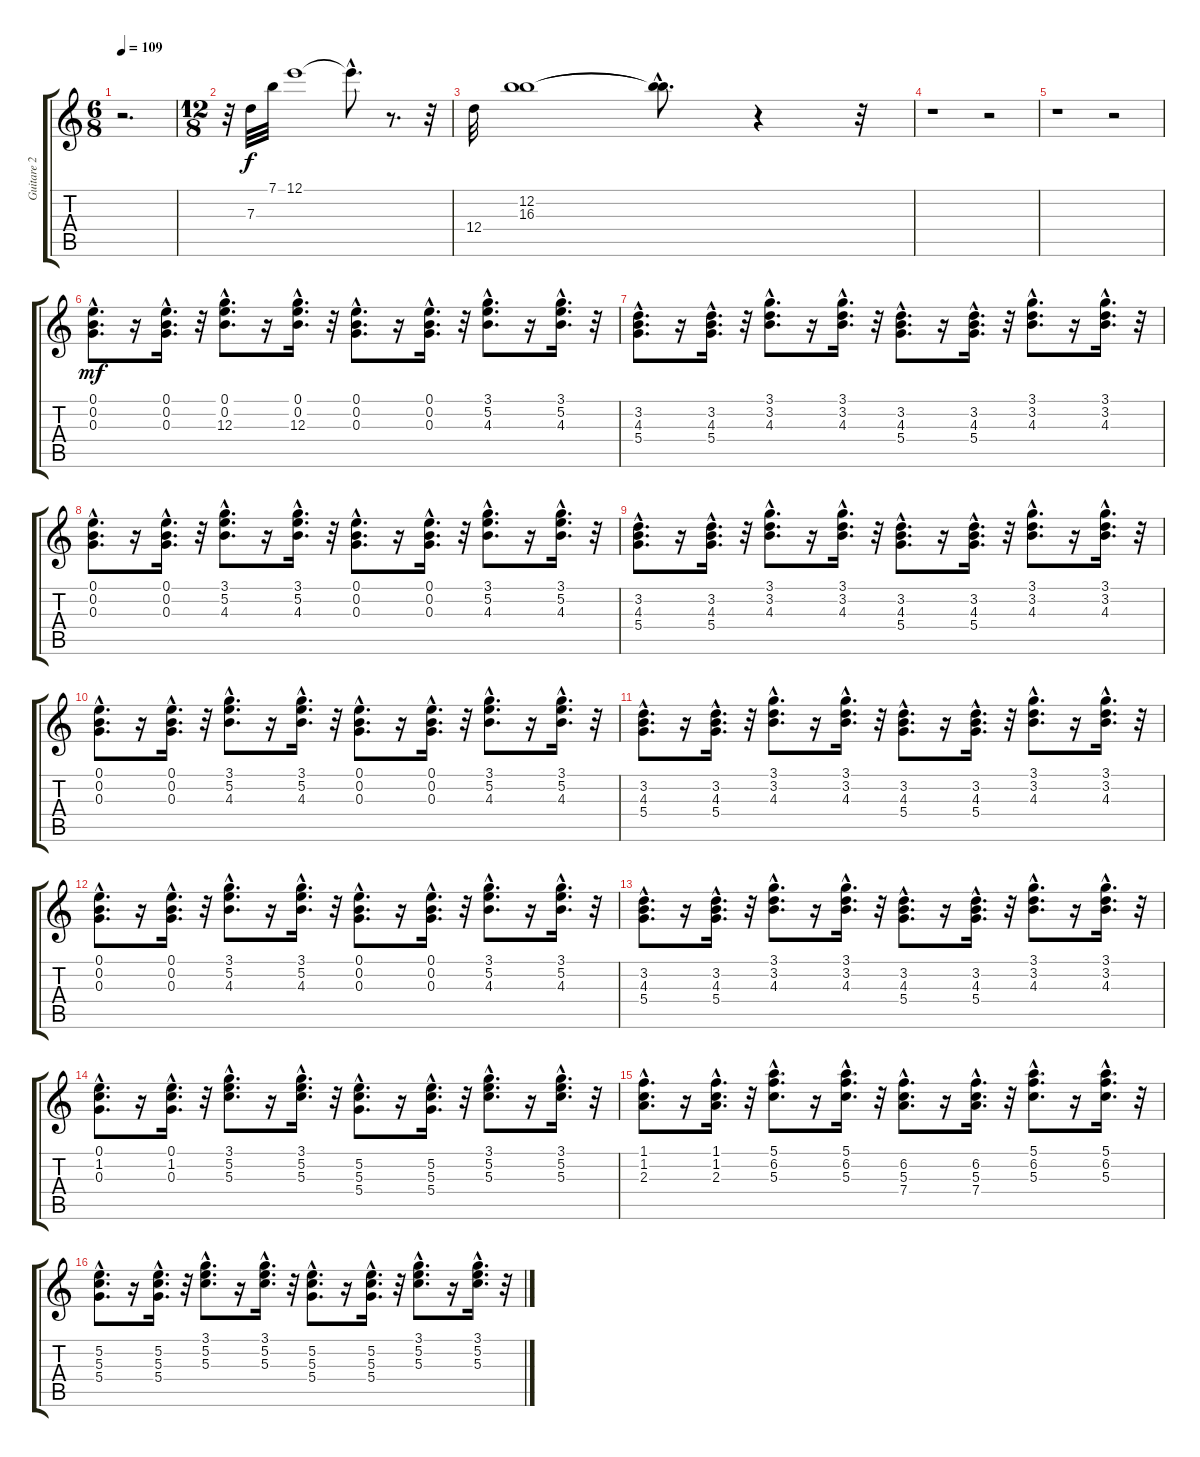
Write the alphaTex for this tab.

\track ("Guitare 2" "Guitare 2") {instrument acousticguitarnylon}
\staff {score tabs}
\tuning (E4 B3 G3 D3 A2 E2) {hide}
\ts (6 8)
\tempo 109
\clef g2
\ks c
r.2{d dy f instrument acousticguitarnylon} |
\ts (12 8)
r.32 7.3.32 7.1.32 12.1.1 12.1{hac t}.8{d} r.8{d} r.32 |
12.4.32 (12.2 16.3).1 (12.2{hac t} 16.3{hac t}).8{d} r.4 r.32 |
r.1 r.2 |
r.1 r.2 |
(0.1{hac} 0.2{hac} 0.3{hac}).8{d dy mf} r.16 (0.1{hac} 0.2{hac} 0.3{hac}).16{d} r.32 (0.1{hac} 0.2{hac} 12.3{hac}).8{d} r.16 (0.1{hac} 0.2{hac} 12.3{hac}).16{d} r.32 (0.1{hac} 0.2{hac} 0.3{hac}).8{d} r.16 (0.1{hac} 0.2{hac} 0.3{hac}).16{d} r.32 (3.1{hac} 5.2{hac} 4.3{hac}).8{d} r.16 (3.1{hac} 5.2{hac} 4.3{hac}).16{d} r.32 |
(3.2{hac} 4.3{hac} 5.4{hac}).8{d} r.16 (3.2{hac} 4.3{hac} 5.4{hac}).16{d} r.32 (3.1{hac} 3.2{hac} 4.3{hac}).8{d} r.16 (3.1{hac} 3.2{hac} 4.3{hac}).16{d} r.32 (3.2{hac} 4.3{hac} 5.4{hac}).8{d} r.16 (3.2{hac} 4.3{hac} 5.4{hac}).16{d} r.32 (3.1{hac} 3.2{hac} 4.3{hac}).8{d} r.16 (3.1{hac} 3.2{hac} 4.3{hac}).16{d} r.32 |
(0.1{hac} 0.2{hac} 0.3{hac}).8{d} r.16 (0.1{hac} 0.2{hac} 0.3{hac}).16{d} r.32 (3.1{hac} 5.2{hac} 4.3{hac}).8{d} r.16 (3.1{hac} 5.2{hac} 4.3{hac}).16{d} r.32 (0.1{hac} 0.2{hac} 0.3{hac}).8{d} r.16 (0.1{hac} 0.2{hac} 0.3{hac}).16{d} r.32 (3.1{hac} 5.2{hac} 4.3{hac}).8{d} r.16 (3.1{hac} 5.2{hac} 4.3{hac}).16{d} r.32 |
(3.2{hac} 4.3{hac} 5.4{hac}).8{d} r.16 (3.2{hac} 4.3{hac} 5.4{hac}).16{d} r.32 (3.1{hac} 3.2{hac} 4.3{hac}).8{d} r.16 (3.1{hac} 3.2{hac} 4.3{hac}).16{d} r.32 (3.2{hac} 4.3{hac} 5.4{hac}).8{d} r.16 (3.2{hac} 4.3{hac} 5.4{hac}).16{d} r.32 (3.1{hac} 3.2{hac} 4.3{hac}).8{d} r.16 (3.1{hac} 3.2{hac} 4.3{hac}).16{d} r.32 |
(0.1{hac} 0.2{hac} 0.3{hac}).8{d} r.16 (0.1{hac} 0.2{hac} 0.3{hac}).16{d} r.32 (3.1{hac} 5.2{hac} 4.3{hac}).8{d} r.16 (3.1{hac} 5.2{hac} 4.3{hac}).16{d} r.32 (0.1{hac} 0.2{hac} 0.3{hac}).8{d} r.16 (0.1{hac} 0.2{hac} 0.3{hac}).16{d} r.32 (3.1{hac} 5.2{hac} 4.3{hac}).8{d} r.16 (3.1{hac} 5.2{hac} 4.3{hac}).16{d} r.32 |
(3.2{hac} 4.3{hac} 5.4{hac}).8{d} r.16 (3.2{hac} 4.3{hac} 5.4{hac}).16{d} r.32 (3.1{hac} 3.2{hac} 4.3{hac}).8{d} r.16 (3.1{hac} 3.2{hac} 4.3{hac}).16{d} r.32 (3.2{hac} 4.3{hac} 5.4{hac}).8{d} r.16 (3.2{hac} 4.3{hac} 5.4{hac}).16{d} r.32 (3.1{hac} 3.2{hac} 4.3{hac}).8{d} r.16 (3.1{hac} 3.2{hac} 4.3{hac}).16{d} r.32 |
(0.1{hac} 0.2{hac} 0.3{hac}).8{d} r.16 (0.1{hac} 0.2{hac} 0.3{hac}).16{d} r.32 (3.1{hac} 5.2{hac} 4.3{hac}).8{d} r.16 (3.1{hac} 5.2{hac} 4.3{hac}).16{d} r.32 (0.1{hac} 0.2{hac} 0.3{hac}).8{d} r.16 (0.1{hac} 0.2{hac} 0.3{hac}).16{d} r.32 (3.1{hac} 5.2{hac} 4.3{hac}).8{d} r.16 (3.1{hac} 5.2{hac} 4.3{hac}).16{d} r.32 |
(3.2{hac} 4.3{hac} 5.4{hac}).8{d} r.16 (3.2{hac} 4.3{hac} 5.4{hac}).16{d} r.32 (3.1{hac} 3.2{hac} 4.3{hac}).8{d} r.16 (3.1{hac} 3.2{hac} 4.3{hac}).16{d} r.32 (3.2{hac} 4.3{hac} 5.4{hac}).8{d} r.16 (3.2{hac} 4.3{hac} 5.4{hac}).16{d} r.32 (3.1{hac} 3.2{hac} 4.3{hac}).8{d} r.16 (3.1{hac} 3.2{hac} 4.3{hac}).16{d} r.32 |
(0.1{hac} 1.2{hac} 0.3{hac}).8{d} r.16 (0.1{hac} 1.2{hac} 0.3{hac}).16{d} r.32 (3.1{hac} 5.2{hac} 5.3{hac}).8{d} r.16 (3.1{hac} 5.2{hac} 5.3{hac}).16{d} r.32 (5.2{hac} 5.3{hac} 5.4{hac}).8{d} r.16 (5.2{hac} 5.3{hac} 5.4{hac}).16{d} r.32 (3.1{hac} 5.2{hac} 5.3{hac}).8{d} r.16 (3.1{hac} 5.2{hac} 5.3{hac}).16{d} r.32 |
(1.1{hac} 1.2{hac} 2.3{hac}).8{d} r.16 (1.1{hac} 1.2{hac} 2.3{hac}).16{d} r.32 (5.1{hac} 6.2{hac} 5.3{hac}).8{d} r.16 (5.1{hac} 6.2{hac} 5.3{hac}).16{d} r.32 (6.2{hac} 5.3{hac} 7.4{hac}).8{d} r.16 (6.2{hac} 5.3{hac} 7.4{hac}).16{d} r.32 (5.1{hac} 6.2{hac} 5.3{hac}).8{d} r.16 (5.1{hac} 6.2{hac} 5.3{hac}).16{d} r.32 |
(5.2{hac} 5.3{hac} 5.4{hac}).8{d} r.16 (5.2{hac} 5.3{hac} 5.4{hac}).16{d} r.32 (3.1{hac} 5.2{hac} 5.3{hac}).8{d} r.16 (3.1{hac} 5.2{hac} 5.3{hac}).16{d} r.32 (5.2{hac} 5.3{hac} 5.4{hac}).8{d} r.16 (5.2{hac} 5.3{hac} 5.4{hac}).16{d} r.32 (3.1{hac} 5.2{hac} 5.3{hac}).8{d} r.16 (3.1{hac} 5.2{hac} 5.3{hac}).16{d} r.32
